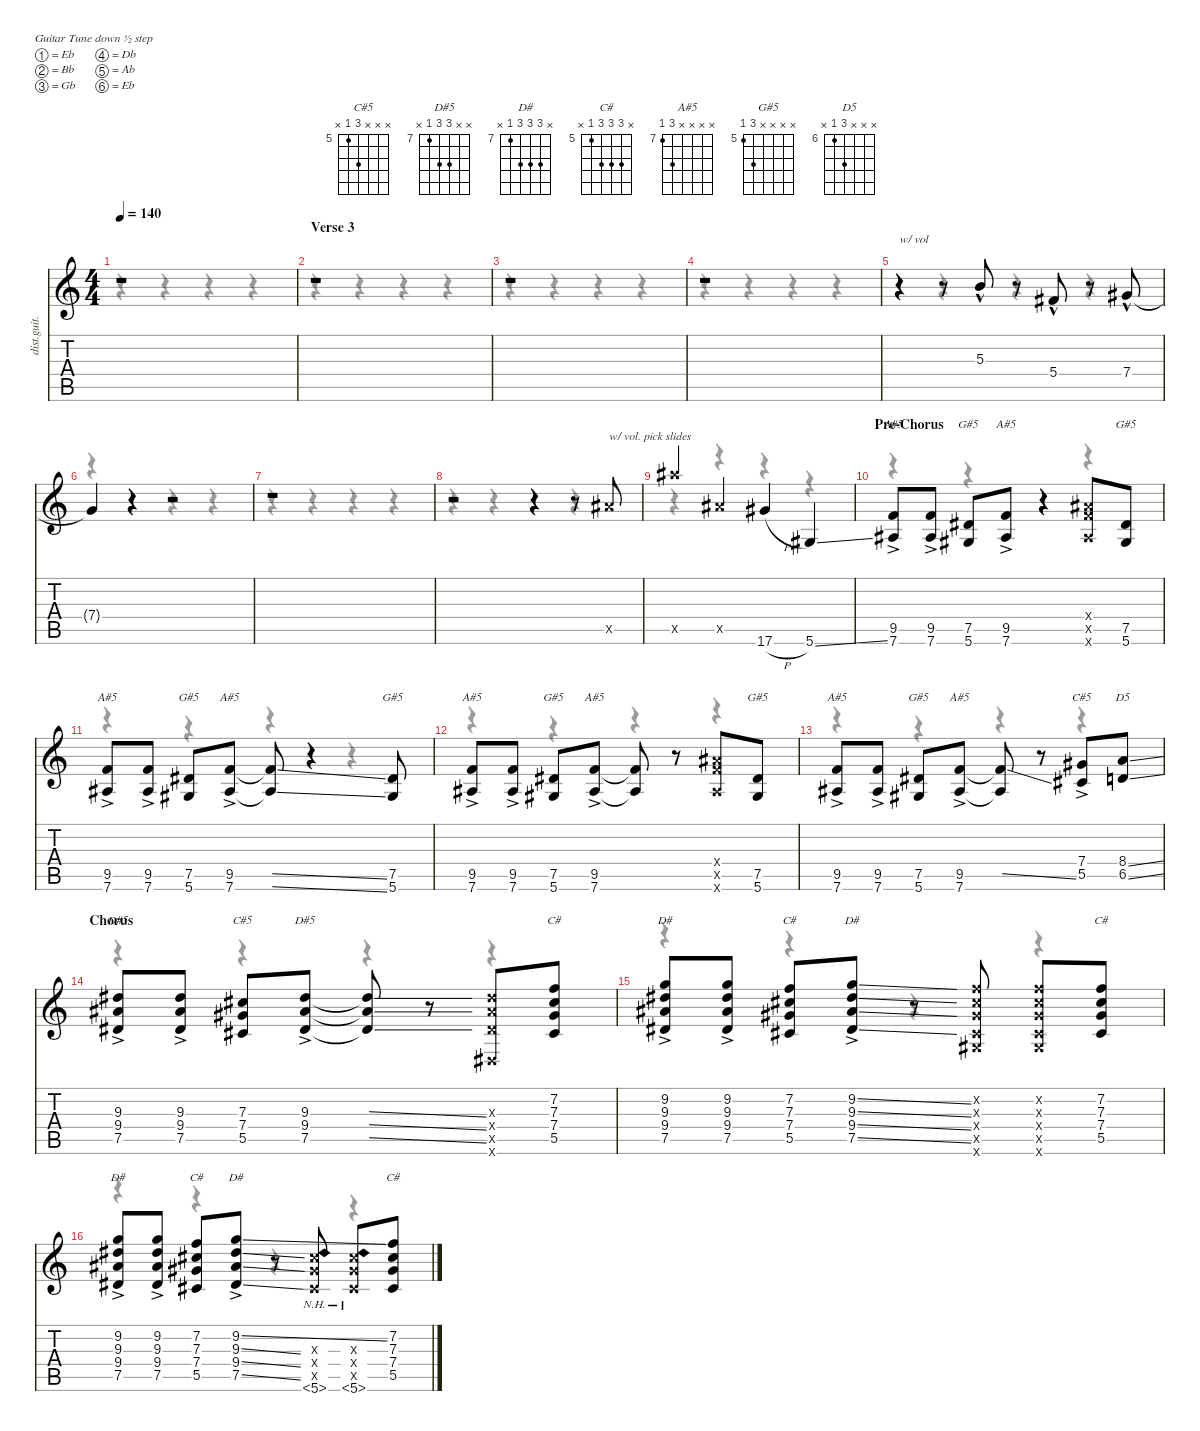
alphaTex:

\defaultSystemsLayout 4
\hideDynamics
\bracketExtendMode nobrackets
\otherSystemsTrackNameOrientation horizontal
\track ("Eddie Van Halen (Guitar)" "dist.guit.") {instrument distortionguitar}
\staff {score tabs}
\tuning (Eb4 Bb3 Gb3 Db3 Ab2 Eb2)
\chord ("C#5" x x 7 7 5 x) {firstfret 5}
\chord ("D#5" x x 9 9 7 x) {firstfret 7}
\chord ("D#" x 9 9 9 7 x) {firstfret 7}
\chord ("C#" x 7 7 7 5 x) {firstfret 5}
\chord ("A#5" x x x x 9 7) {firstfret 7}
\chord ("G#5" x x x x 7 5) {firstfret 5}
\chord ("C#5" x x x 7 5 x) {firstfret 5}
\chord ("D5" x x x 8 6 x) {firstfret 6}
\voice
\ts (4 4)
\tempo 140
\clef g2
\ks c
r.1{dy f beam Up} |
\section ("" "Verse 3")
r.1{beam Up} |
r.1{beam Up} |
r.1{beam Up} |
r.4{txt "w/ vol" beam Up} r.8{beam Up} 5.3{hac}.8{dy mp beam Up} r.8{beam Up} 5.4{hac acc #}.8{beam Up} r.8{beam Up} 7.4{hac acc #}.8{beam Up} |
7.4{t acc #}.4{dy f beam Up} r.4{beam Up} r.2{beam Up} |
r.1{beam Up} |
r.2{beam Up} r.4{beam Up} r.8{beam Up} 14.5{x acc #}.8{txt "w/ vol. pick slides" beam Up} |
26.5{x acc #}.4{beam Up} 14.5{x acc #}.4{beam Up} 17.6{h acc #}.4{beam Up} 5.6{ss acc #}.4{beam Up} |
\section ("" "Pre-Chorus")
(9.5{ac} 7.6{ac acc #}).8{ch "A#5" dy mf beam Up} (9.5{ac} 7.6{ac acc #}).8{beam Up} (7.5{acc #} 5.6{acc #}).8{ch "G#5" dy f beam Up} (9.5{ac} 7.6{ac acc #}).8{ch "A#5" dy mf beam Up} r.4{beam Up} (9.4{x acc #} 9.5{x} 7.6{x acc #}).8{dy f beam Up} (7.5{acc #} 5.6{acc #}).8{ch "G#5" beam Up} |
(9.5{ac} 7.6{ac acc #}).8{ch "A#5" dy mf beam Up} (9.5{ac} 7.6{ac acc #}).8{beam Up} (7.5{acc #} 5.6{acc #}).8{ch "G#5" dy f beam Up} (9.5{ac} 7.6{ac acc #}).8{ch "A#5" dy mf beam Up} (9.5{ss t} 7.6{ss t acc #}).8{dy f beam Up} r.4{beam Up} (7.5{acc #} 5.6{acc #}).8{ch "G#5" beam Up} |
(9.5{ac} 7.6{ac acc #}).8{ch "A#5" dy mf beam Up} (9.5{ac} 7.6{ac acc #}).8{beam Up} (7.5{acc #} 5.6{acc #}).8{ch "G#5" dy f beam Up} (9.5{ac} 7.6{ac acc #}).8{ch "A#5" dy mf beam Up} (9.5{t} 7.6{t acc #}).8{dy f beam Up} r.8{beam Up} (9.4{x acc #} 9.5{x} 7.6{x acc #}).8{beam Up} (7.5{acc #} 5.6{acc #}).8{ch "G#5" beam Up} |
(9.5{ac} 7.6{ac acc #}).8{ch "A#5" dy mf beam Up} (9.5{ac} 7.6{ac acc #}).8{beam Up} (7.5{acc #} 5.6{acc #}).8{ch "G#5" dy f beam Up} (9.5{ac} 7.6{ac acc #}).8{ch "A#5" dy mf beam Up} (9.5{ss t} 7.6{t acc #}).8{dy f beam Up} r.8{beam Up} (7.4{ac acc #} 5.5{ac acc #}).8{ch "C#5" dy mf beam Up} (8.4{ss} 6.5{ss}).8{ch "D5" dy f beam Up} |
\section ("" "Chorus")
(9.3{ac acc #} 9.4{ac acc #} 7.5{ac acc #}).8{ch "D#5" dy mf beam Up} (9.3{ac acc #} 9.4{ac acc #} 7.5{ac acc #}).8{beam Up} (7.3{acc #} 7.4{acc #} 5.5{acc #}).8{ch "C#5" dy f beam Up} (9.3{ac acc #} 9.4{ac acc #} 7.5{ac acc #}).8{ch "D#5" dy mf beam Up} (9.3{ss t acc #} 9.4{ss t acc #} 7.5{ss t acc #}).8{dy f beam Up} r.8{beam Up} (9.3{x acc #} 9.4{x acc #} 7.5{x acc #} 0.6{x acc #}).8{beam Up} (7.2 7.3{acc #} 7.4{acc #} 5.5{acc #}).8{ch "C#" beam Up} |
(9.2 9.3{ac acc #} 9.4{ac acc #} 7.5{ac acc #}).8{ch "D#" beam Up} (9.2 9.3{ac acc #} 9.4{acc #} 7.5{ac acc #}).8{beam Up} (7.2 7.3{acc #} 7.4{acc #} 5.5{acc #}).8{ch "C#" beam Up} (9.2{ss} 9.3{ss ac acc #} 9.4{ss ac acc #} 7.5{ss ac acc #}).8{ch "D#" beam Up} r.8{beam Up} (7.2{x} 7.3{x acc #} 7.4{x acc #} 5.5{x acc #} 5.6{x acc #}).8{beam Up} (7.2{x} 7.3{x acc #} 7.4{x acc #} 5.5{x acc #} 5.6{x acc #}).8{beam Up} (7.2 7.3{acc #} 7.4{acc #} 5.5{acc #}).8{ch "C#" beam Up} |
(9.2 9.3{ac acc #} 9.4{ac acc #} 7.5{ac acc #}).8{ch "D#" beam Up} (9.2 9.3{ac acc #} 9.4{acc #} 7.5{ac acc #}).8{beam Up} (7.2 7.3{acc #} 7.4{acc #} 5.5{acc #}).8{ch "C#" beam Up} (9.2{ss} 9.3{ss ac acc #} 9.4{ss ac acc #} 7.5{ss ac acc #}).8{ch "D#" beam Up} r.8{beam Up} (7.3{x acc #} 7.4{x acc #} 5.5{x acc #} 5.6{nh acc #}).8{beam Up} (7.3{x acc #} 7.4{x acc #} 5.5{x acc #} 5.6{nh acc #}).8{beam Up} (7.2 7.3{acc #} 7.4{acc #} 5.5{acc #}).8{ch "C#" beam Up}
\voice
\clef g2
\ottava regular
\simile none
\ks c
r.4{dy mf beam Down} r.4{beam Down} r.4{beam Down} r.4{beam Down} |
r.4{beam Down} r.4{beam Down} r.4{beam Down} r.4{beam Down} |
r.4{beam Down} r.4{beam Down} r.4{beam Down} r.4{beam Down} |
r.4{beam Down} r.4{beam Down} r.4{beam Down} r.4{beam Down} |
r.4{beam Down} r.4{beam Down} r.4{beam Down} r.4{beam Down} |
r.4{beam Down} r.4{beam Down} r.4{beam Down} r.4{beam Down} |
r.4{beam Down} r.4{beam Down} r.4{beam Down} r.4{beam Down} |
r.4{beam Down} r.4{beam Down} r.4{beam Down} r.4{beam Down} |
r.4{beam Down} r.4{beam Down} r.4{beam Down} r.4{beam Down} |
r.4{beam Down} r.4{beam Down} r.4{beam Down} r.4{beam Down} |
r.4{beam Down} r.4{beam Down} r.4{beam Down} r.4{beam Down} |
r.4{beam Down} r.4{beam Down} r.4{beam Down} r.4{beam Down} |
r.4{beam Down} r.4{beam Down} r.4{beam Down} r.4{beam Down} |
r.4{beam Down} r.4{beam Down} r.4{beam Down} r.4{beam Down} |
r.4{beam Down} r.4{beam Down} r.4{beam Down} r.4{beam Down} |
r.4{beam Down} r.4{beam Down} r.4{beam Down} r.4{beam Down}
